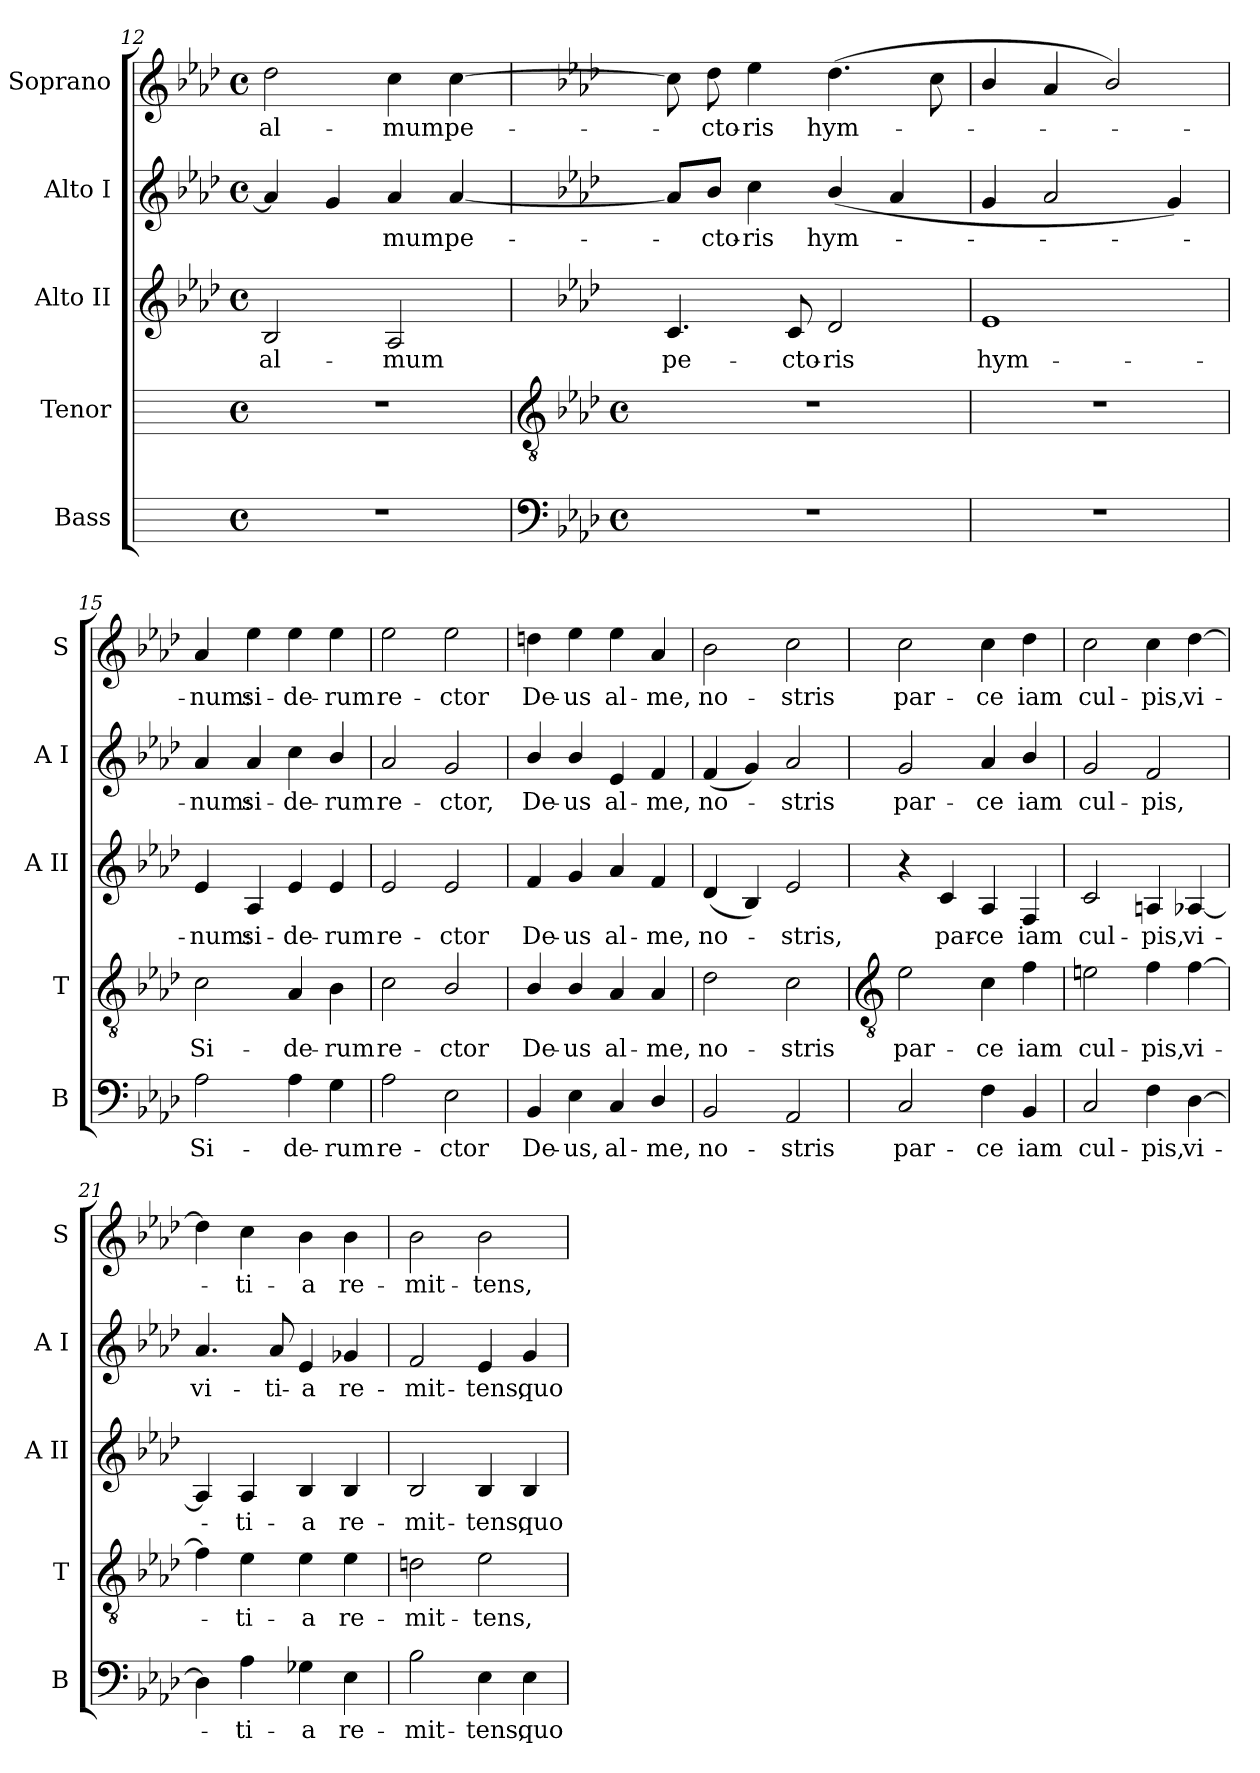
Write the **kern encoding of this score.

**kern	**text	**kern	**text	**kern	**text	**kern	**text	**kern	**text
*part5	*part5	*part4	*part4	*part3	*part3	*part2	*part2	*part1	*part1
*staff5	*staff5	*staff4	*staff4	*staff3	*staff3	*staff2	*staff2	*staff1	*staff1
*I"Bass	*	*I"Tenor	*	*I"Alto II	*	*I"Alto I	*	*I"Soprano	*
*I'B	*	*I'T	*	*I'A II	*	*I'A I	*	*I'S	*
*	*	*	*	*clefG2	*	*clefG2	*	*clefG2	*
*	*	*	*	*k[b-e-a-d-]	*	*k[b-e-a-d-]	*	*k[b-e-a-d-]	*
*	*	*	*	*A-:	*	*A-:	*	*A-:	*
*M4/4	*	*M4/4	*	*M4/4	*	*M4/4	*	*M4/4	*
*met(c)	*	*met(c)	*	*met(c)	*	*met(c)	*	*met(c)	*
=12	=12	=12	=12	=12	=12	=12	=12	=12	=12
!	!	!	!	!	!LO:LY:b	!	!	!	!LO:LY:b
1r	.	1r	.	2B-	al-	4a-]	.	2dd-	al-
.	.	.	.	.	.	4g	.	.	.
!	!	!	!	!	!LO:LY:b	!	!LO:LY:b	!	!LO:LY:b
.	.	.	.	2A-	-mum	4a-	mum	4cc	-mum
!	!	!	!	!	!	!	!LO:LY:b	!	!LO:LY:b
.	.	.	.	.	.	[4a-	pe-	[4cc	pe-
!!LO:LB:g=z
=13	=13	=13	=13	=13	=13	=13	=13	=13	=13
*clefF4	*	*clefGv2	*	*	*	*	*	*	*
*k[b-e-a-d-]	*	*k[b-e-a-d-]	*	*	*	*	*	*	*
*A-:	*	*A-:	*	*	*	*	*	*	*
*M4/4	*	*M4/4	*	*	*	*	*	*	*
*met(c)	*	*met(c)	*	*	*	*	*	*	*
!	!	!	!	!	!LO:LY:b	!	!	!	!
1r	.	1r	.	4.c	pe-	8a-/L]	.	8cc]	.
!	!	!	!	!	!	!	!LO:LY:b	!	!LO:LY:b
.	.	.	.	.	.	8b-/J	cto-	8dd-	cto-
!	!	!	!	!	!	!	!LO:LY:b	!	!LO:LY:b
.	.	.	.	.	.	4cc	-ris	4ee-	-ris
!	!	!	!	!	!LO:LY:b	!	!	!	!
.	.	.	.	8c	-cto-	.	.	.	.
!	!	!	!	!	!LO:LY:b	!	!LO:LY:b	!	!LO:LY:b
.	.	.	.	2d-	-ris	(<4b-/	hym-	(<4.dd-	hym-
.	.	.	.	.	.	4a-	.	.	.
.	.	.	.	.	.	.	.	8ccL	.
=14	=14	=14	=14	=14	=14	=14	=14	=14	=14
!	!	!	!	!	!LO:LY:b	!	!	!	!
1r	.	1r	.	1e-	hym-	4g	.	4b-/	.
.	.	.	.	.	.	2a-	.	4a-	.
.	.	.	.	.	.	.	.	2b-/)	.
.	.	.	.	.	.	4g)	.	.	.
=15	=15	=15	=15	=15	=15	=15	=15	=15	=15
!	!LO:LY:b	!	!LO:LY:b	!	!LO:LY:b	!	!LO:LY:b	!	!LO:LY:b
2A-	Si-	2c	Si-	4e-	-num:	4a-	num:	4a-	num:
!	!	!	!	!	!LO:LY:b	!	!LO:LY:b	!	!LO:LY:b
.	.	.	.	4A-	si-	4a-	si-	4ee-	si-
!	!LO:LY:b	!	!LO:LY:b	!	!LO:LY:b	!	!LO:LY:b	!	!LO:LY:b
4A-	-de-	4A-	-de-	4e-	-de-	4cc	-de-	4ee-	-de-
!	!LO:LY:b	!	!LO:LY:b	!	!LO:LY:b	!	!LO:LY:b	!	!LO:LY:b
4G	-rum	4B-	-rum	4e-	-rum	4b-/	-rum	4ee-	-rum
=16	=16	=16	=16	=16	=16	=16	=16	=16	=16
!	!LO:LY:b	!	!LO:LY:b	!	!LO:LY:b	!	!LO:LY:b	!	!LO:LY:b
2A-	re-	2c	re-	2e-	re-	2a-	re-	2ee-	re-
!	!LO:LY:b	!	!LO:LY:b	!	!LO:LY:b	!	!LO:LY:b	!	!LO:LY:b
2E-	-ctor	2B-/	-ctor	2e-	-ctor	2g	-ctor,	2ee-	-ctor
=17	=17	=17	=17	=17	=17	=17	=17	=17	=17
!	!LO:LY:b	!	!LO:LY:b	!	!LO:LY:b	!	!LO:LY:b	!	!LO:LY:b
4BB-	De-	4B-/	De-	4f	De-	4b-/	De-	4ddn	De-
!	!LO:LY:b	!	!LO:LY:b	!	!LO:LY:b	!	!LO:LY:b	!	!LO:LY:b
4E-	-us,	4B-/	-us	4g	-us	4b-/	-us	4ee-	-us
!	!LO:LY:b	!	!LO:LY:b	!	!LO:LY:b	!	!LO:LY:b	!	!LO:LY:b
4C	al-	4A-	al-	4a-	al-	4e-	al-	4ee-	al-
!	!LO:LY:b	!	!LO:LY:b	!	!LO:LY:b	!	!LO:LY:b	!	!LO:LY:b
4D-/	-me,	4A-	-me,	4f	-me,	4f	-me,	4a-	-me,
=18	=18	=18	=18	=18	=18	=18	=18	=18	=18
!	!LO:LY:b	!	!LO:LY:b	!	!LO:LY:b	!	!LO:LY:b	!	!LO:LY:b
2BB-	no-	2d-	no-	(<4d-	no-	(<4f	no-	2b-	no-
.	.	.	.	4B-)	.	4g)	.	.	.
!	!LO:LY:b	!	!LO:LY:b	!	!LO:LY:b	!	!LO:LY:b	!	!LO:LY:b
2AA-	-stris	2c	-stris	2e-	stris,	2a-	stris	2cc	-stris
!!LO:LB:g=z
=19	=19	=19	=19	=19	=19	=19	=19	=19	=19
*	*	*clefGv2	*	*	*	*	*	*	*
!	!LO:LY:b	!	!LO:LY:b	!	!	!	!LO:LY:b	!	!LO:LY:b
2C	par-	2e-	par-	4r	.	2g	par-	2cc	par-
!	!	!	!	!	!LO:LY:b	!	!	!	!
.	.	.	.	4c	par-	.	.	.	.
!	!LO:LY:b	!	!LO:LY:b	!	!LO:LY:b	!	!LO:LY:b	!	!LO:LY:b
4F	-ce	4c	-ce	4A-	-ce	4a-	-ce	4cc	-ce
!	!LO:LY:b	!	!LO:LY:b	!	!LO:LY:b	!	!LO:LY:b	!	!LO:LY:b
4BB-	iam	4f	iam	4F	iam	4b-/	iam	4dd-	iam
=20	=20	=20	=20	=20	=20	=20	=20	=20	=20
!	!LO:LY:b	!	!LO:LY:b	!	!LO:LY:b	!	!LO:LY:b	!	!LO:LY:b
2C	cul-	2en	cul-	2c	cul-	2g	cul-	2cc	cul-
!	!LO:LY:b	!	!LO:LY:b	!	!LO:LY:b	!	!LO:LY:b	!	!LO:LY:b
4F	-pis,	4f	-pis,	4An	-pis,	2f	-pis,	4cc	-pis,
!	!LO:LY:b	!	!LO:LY:b	!	!LO:LY:b	!	!	!	!LO:LY:b
[4D-	vi-	[4f	vi-	[4A-X	vi-	.	.	[4dd-	vi-
=21	=21	=21	=21	=21	=21	=21	=21	=21	=21
!	!	!	!	!	!	!	!LO:LY:b	!	!
4D-]	.	4f]	.	4A-]	.	4.a-	vi-	4dd-]	.
!	!LO:LY:b	!	!LO:LY:b	!	!LO:LY:b	!	!	!	!LO:LY:b
4A-	ti-	4e-	ti-	4A-	ti-	.	.	4cc	ti-
!	!	!	!	!	!	!	!LO:LY:b	!	!
.	.	.	.	.	.	8a-	-ti-	.	.
!	!LO:LY:b	!	!LO:LY:b	!	!LO:LY:b	!	!LO:LY:b	!	!LO:LY:b
4G-X	-a	4e-	-a	4B-	-a	4e-	-a	4b-	-a
!	!LO:LY:b	!	!LO:LY:b	!	!LO:LY:b	!	!LO:LY:b	!	!LO:LY:b
4E-	re-	4e-	re-	4B-	re-	4g-X	re-	4b-	re-
=22	=22	=22	=22	=22	=22	=22	=22	=22	=22
!	!LO:LY:b	!	!LO:LY:b	!	!LO:LY:b	!	!LO:LY:b	!	!LO:LY:b
2B-	-mit-	2dn	-mit-	2B-	-mit-	2f	-mit-	2b-	-mit-
!	!LO:LY:b	!	!LO:LY:b	!	!LO:LY:b	!	!LO:LY:b	!	!LO:LY:b
4E-	-tens,	2e-	-tens,	4B-	-tens,	4e-	-tens,	2b-	-tens,
!	!LO:LY:b	!	!	!	!LO:LY:b	!	!LO:LY:b	!	!
4E-	quo	.	.	4B-	quo	4g	quo	.	.
=	=	=	=	=	=	=	=	=	=
*-	*-	*-	*-	*-	*-	*-	*-	*-	*-
